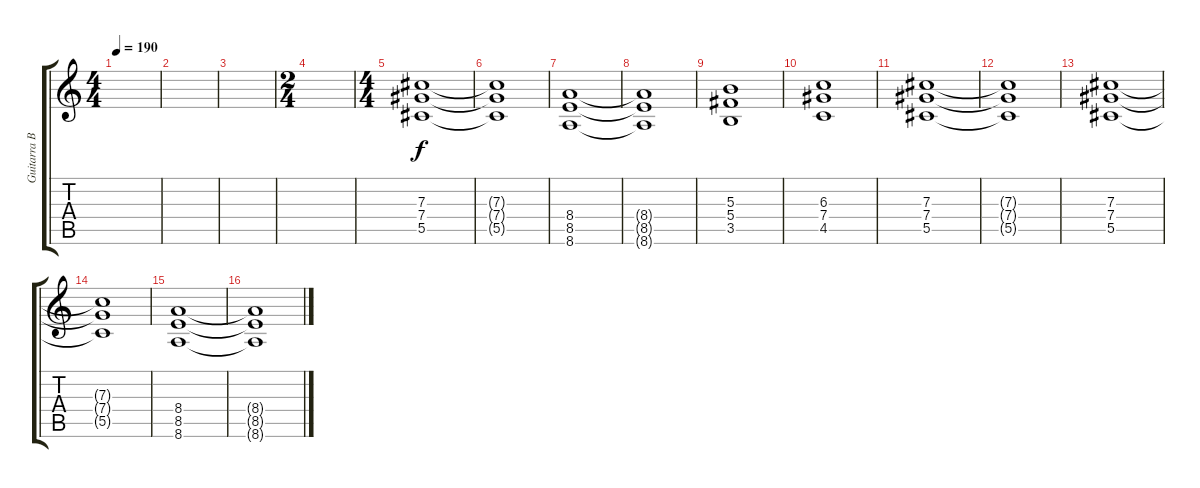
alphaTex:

\track ("Guitarra Base" "Guitarra B") {instrument overdrivenguitar}
\staff {score tabs}
\tuning (Eb4 Bb3 Gb3 Db3 Ab2 Db2) {hide}
\ts (4 4)
\tempo 190
\clef g2
\ks c
|
|
|
\ts (2 4)
|
\ts (4 4)
(7.3 7.4 5.5).1 |
(7.3{t} 7.4{t} 5.5{t}).1 |
(8.4 8.5 8.6).1 |
(8.4{t} 8.5{t} 8.6{t}).1 |
(5.3 5.4 3.5).1 |
(6.3 7.4 4.5).1 |
(7.3 7.4 5.5).1 |
(7.3{t} 7.4{t} 5.5{t}).1 |
(7.3 7.4 5.5).1 |
(7.3{t} 7.4{t} 5.5{t}).1 |
(8.4 8.5 8.6).1 |
(8.4{t} 8.5{t} 8.6{t}).1
